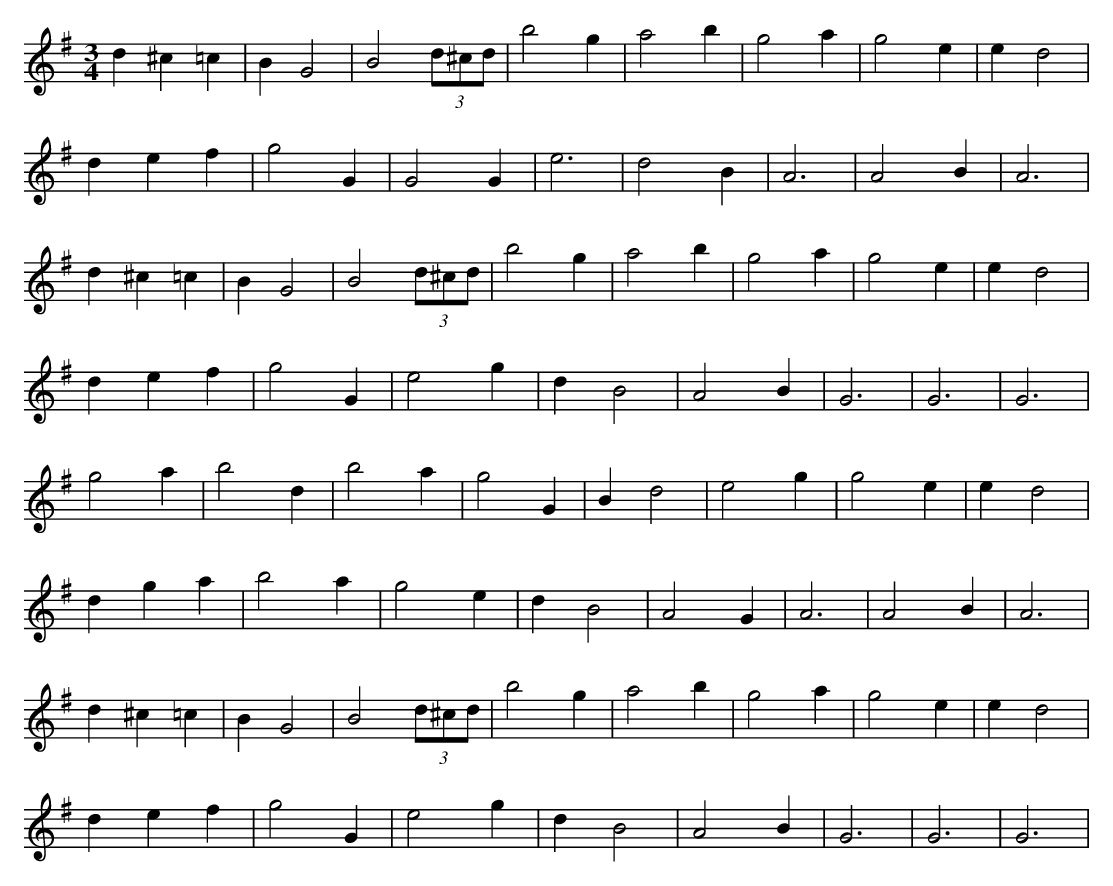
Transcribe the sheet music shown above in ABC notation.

X:1
M:3/4
K:G
d2^c2=c2|B2G4|B4(3d^cd|b4g2|a4b2|g4a2|g4e2|e2d4|
d2e2f2|g4G2|G4G2|e6|d4B2|A6|A4B2|A6|
d2^c2=c2|B2G4|B4(3d^cd|b4g2|a4b2|g4a2|g4e2|e2d4|
d2e2f2|g4G2|e4g2|d2B4|A4B2|G6|G6|G6|
g4a2|b4d2|b4a2|g4G2|B2d4|e4g2|g4e2|e2d4|
d2g2a2|b4a2|g4e2|d2B4|A4G2|A6|A4B2|A6|
d2^c2=c2|B2G4|B4(3d^cd|b4g2|a4b2|g4a2|g4e2|e2d4|
d2e2f2|g4G2|e4g2|d2B4|A4B2|G6|G6|G6|
